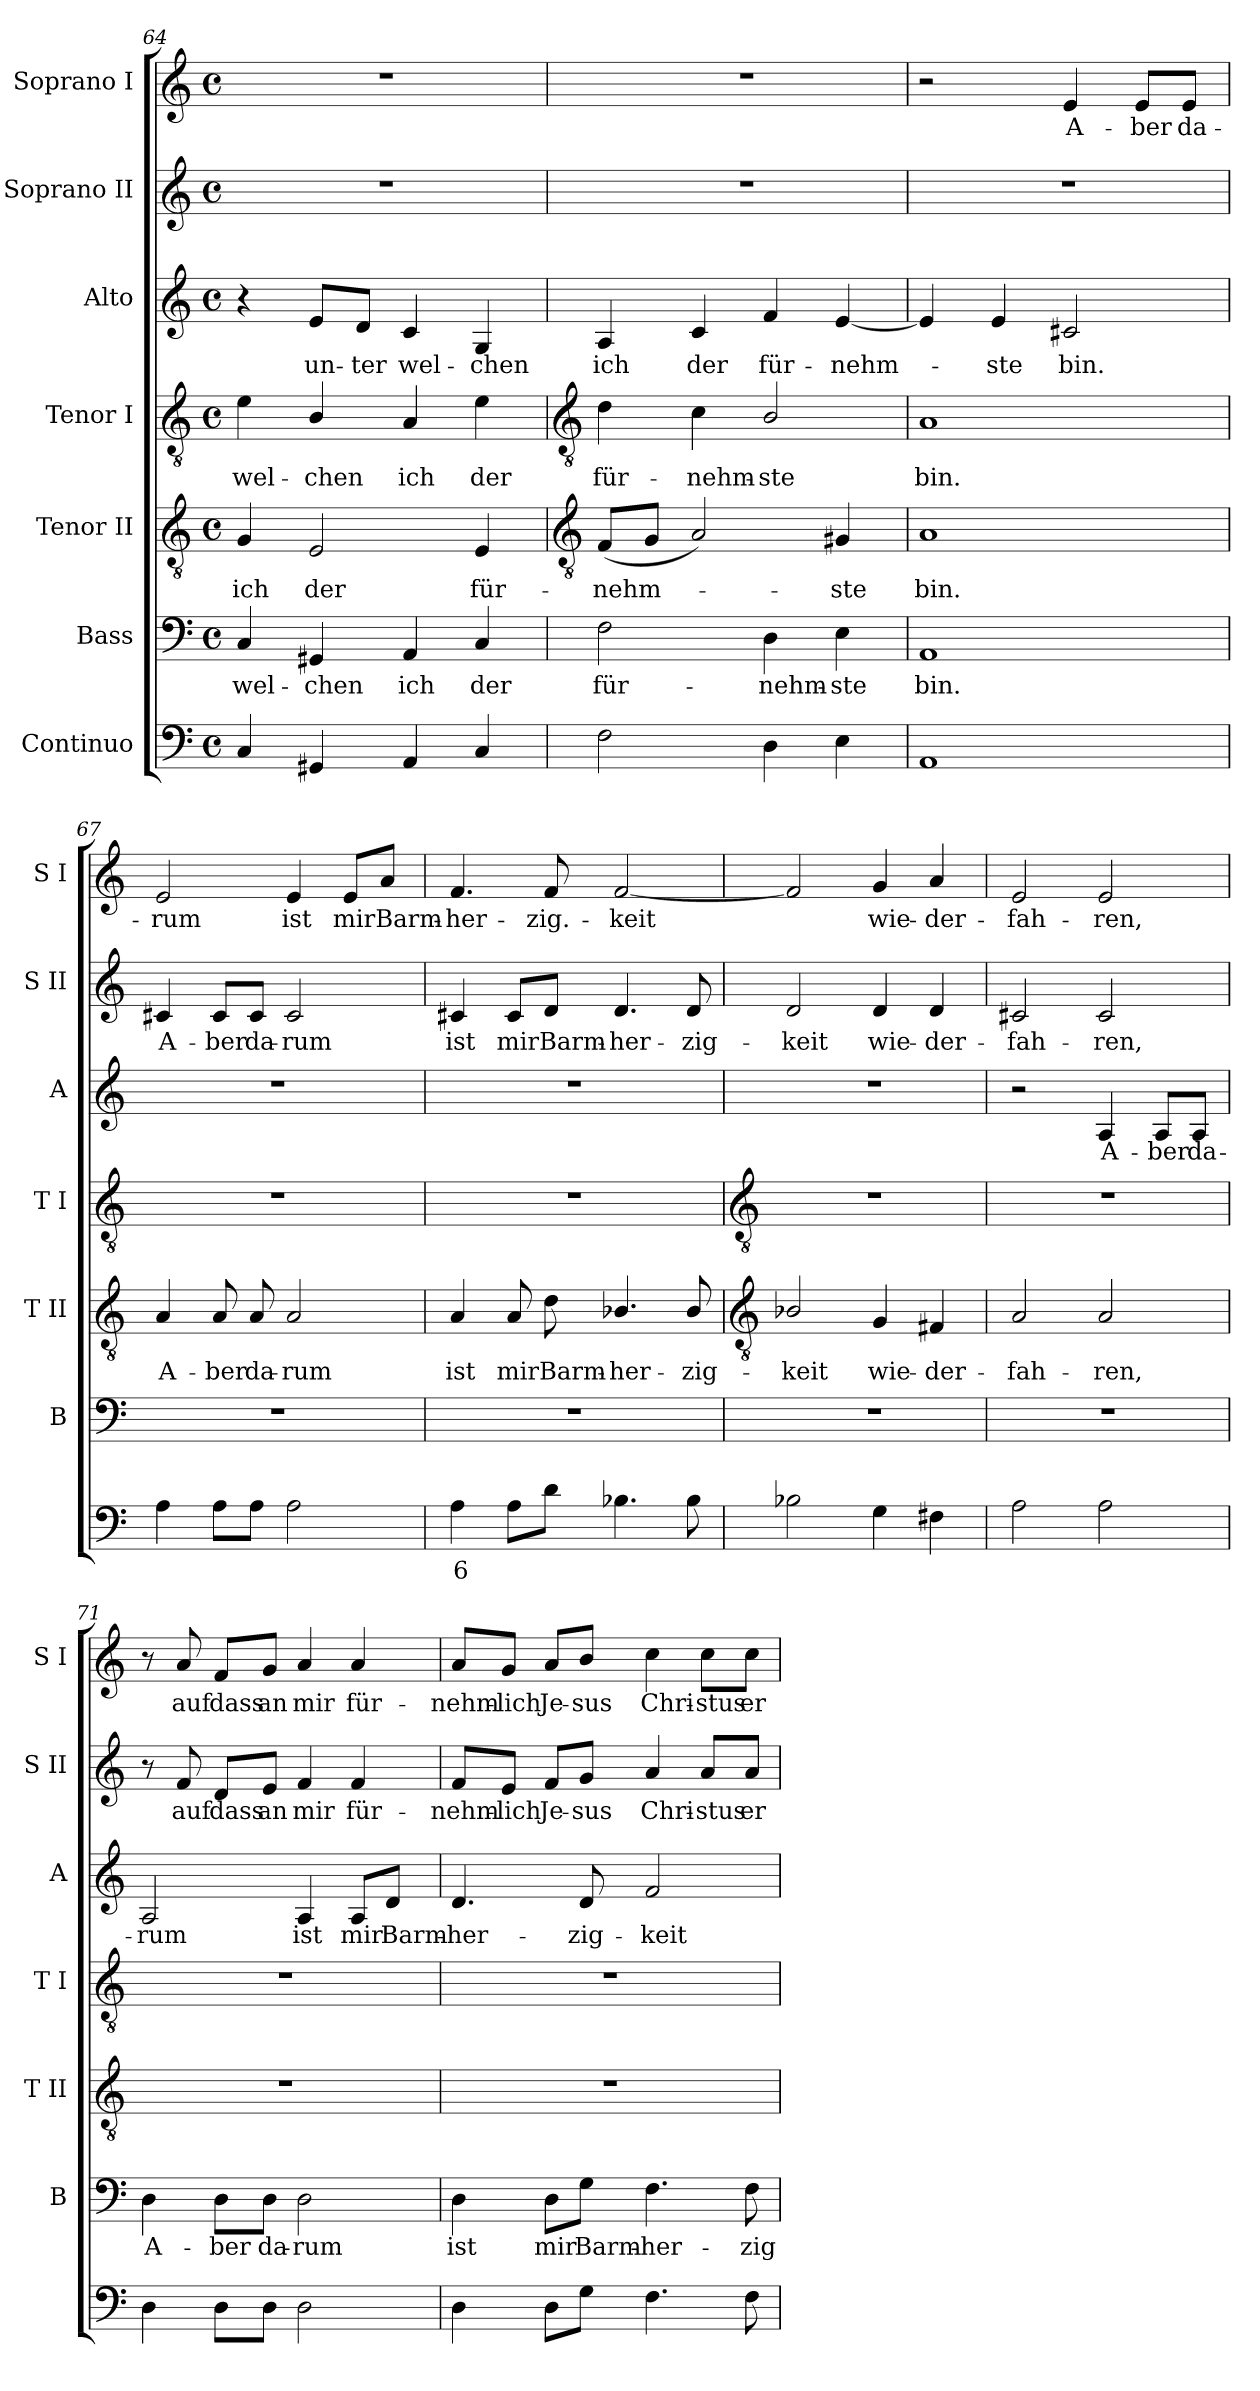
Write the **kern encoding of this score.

**kern	**text	**kern	**text	**kern	**text	**kern	**text	**kern	**text	**kern	**text	**kern	**text
*part7	*part7	*part6	*part6	*part5	*part5	*part4	*part4	*part3	*part3	*part2	*part2	*part1	*part1
*staff7	*staff7	*staff6	*staff6	*staff5	*staff5	*staff4	*staff4	*staff3	*staff3	*staff2	*staff2	*staff1	*staff1
*I"Continuo	*	*I"Bass	*	*I"Tenor II	*	*I"Tenor I	*	*I"Alto	*	*I"Soprano II	*	*I"Soprano I	*
*	*	*I'B	*	*I'T II	*	*I'T I	*	*I'A	*	*I'S II	*	*I'S I	*
*clefF4	*	*clefF4	*	*clefGv2	*	*clefGv2	*	*clefG2	*	*clefG2	*	*clefG2	*
*k[]	*	*k[]	*	*k[]	*	*k[]	*	*k[]	*	*k[]	*	*k[]	*
*C:	*	*C:	*	*C:	*	*C:	*	*C:	*	*C:	*	*C:	*
*M4/4	*	*M4/4	*	*M4/4	*	*M4/4	*	*M4/4	*	*M4/4	*	*M4/4	*
*met(c)	*	*met(c)	*	*met(c)	*	*met(c)	*	*met(c)	*	*met(c)	*	*met(c)	*
=64	=64	=64	=64	=64	=64	=64	=64	=64	=64	=64	=64	=64	=64
!	!	!	!LO:LY:b	!	!LO:LY:b	!	!LO:LY:b	!	!	!	!	!	!
4C	.	4C	wel-	4G	ich	4e	wel-	4r	.	1r	.	1r	.
!	!	!	!LO:LY:b	!	!LO:LY:b	!	!LO:LY:b	!	!LO:LY:b	!	!	!	!
4GG#X	.	4GG#X	-chen	2E	der	4B/	-chen	8e/L	un-	.	.	.	.
!	!	!	!	!	!	!	!	!	!LO:LY:b	!	!	!	!
.	.	.	.	.	.	.	.	8d/J	-ter	.	.	.	.
!	!	!	!LO:LY:b	!	!	!	!LO:LY:b	!	!LO:LY:b	!	!	!	!
4AA	.	4AA	ich	.	.	4A	ich	4c	wel-	.	.	.	.
!	!	!	!LO:LY:b	!	!LO:LY:b	!	!LO:LY:b	!	!LO:LY:b	!	!	!	!
4C	.	4C	der	4E	für-	4e	der	4G	-chen	.	.	.	.
!!LO:LB:g=z
=65	=65	=65	=65	=65	=65	=65	=65	=65	=65	=65	=65	=65	=65
*	*	*	*	*clefGv2	*	*clefGv2	*	*	*	*	*	*	*
!	!	!	!LO:LY:b	!	!LO:LY:b	!	!LO:LY:b	!	!LO:LY:b	!	!	!	!
2F	.	2F	für-	(<8FL	-nehm-	4d	für-	4A	ich	1r	.	1r	.
.	.	.	.	8GJ	.	.	.	.	.	.	.	.	.
!	!	!	!	!	!	!	!LO:LY:b	!	!LO:LY:b	!	!	!	!
.	.	.	.	2A)	.	4c	-nehm-	4c	der	.	.	.	.
!	!	!	!LO:LY:b	!	!	!	!LO:LY:b	!	!LO:LY:b	!	!	!	!
4D	.	4D	-nehm-	.	.	2B/	-ste	4f	für-	.	.	.	.
!	!	!	!LO:LY:b	!	!LO:LY:b	!	!	!	!LO:LY:b	!	!	!	!
4E	.	4E	-ste	4G#X	ste	.	.	[4e	-nehm-	.	.	.	.
=66	=66	=66	=66	=66	=66	=66	=66	=66	=66	=66	=66	=66	=66
!	!	!	!LO:LY:b	!	!LO:LY:b	!	!LO:LY:b	!	!	!	!	!	!
1AA	.	1AA	bin.	1A	bin.	1A	bin.	4e]	.	1r	.	2r	.
!	!	!	!	!	!	!	!	!	!LO:LY:b	!	!	!	!
.	.	.	.	.	.	.	.	4e	ste	.	.	.	.
!	!	!	!	!	!	!	!	!	!LO:LY:b	!	!	!	!LO:LY:b
.	.	.	.	.	.	.	.	2c#X	bin.	.	.	4e	A-
!	!	!	!	!	!	!	!	!	!	!	!	!	!LO:LY:b
.	.	.	.	.	.	.	.	.	.	.	.	8e/L	-ber
!	!	!	!	!	!	!	!	!	!	!	!	!	!LO:LY:b
.	.	.	.	.	.	.	.	.	.	.	.	8e/J	da-
=67	=67	=67	=67	=67	=67	=67	=67	=67	=67	=67	=67	=67	=67
!	!	!	!	!	!LO:LY:b	!	!	!	!	!	!LO:LY:b	!	!LO:LY:b
4A	.	1r	.	4A	A-	1r	.	1r	.	4c#X	A-	2e	-rum
!	!	!	!	!	!LO:LY:b	!	!	!	!	!	!LO:LY:b	!	!
8AL	.	.	.	8A	-ber	.	.	.	.	8c#/L	-ber	.	.
!	!	!	!	!	!LO:LY:b	!	!	!	!	!	!LO:LY:b	!	!
8AJ	.	.	.	8A	da-	.	.	.	.	8c#/J	da-	.	.
!	!	!	!	!	!LO:LY:b	!	!	!	!	!	!LO:LY:b	!	!LO:LY:b
2A	.	.	.	2A	-rum	.	.	.	.	2c#	-rum	4e	ist
!	!	!	!	!	!	!	!	!	!	!	!	!	!LO:LY:b
.	.	.	.	.	.	.	.	.	.	.	.	8e/L	mir
!	!	!	!	!	!	!	!	!	!	!	!	!	!LO:LY:b
.	.	.	.	.	.	.	.	.	.	.	.	8a/J	Barm-
=68	=68	=68	=68	=68	=68	=68	=68	=68	=68	=68	=68	=68	=68
!	!LO:LY:b	!	!	!	!LO:LY:b	!	!	!	!	!	!LO:LY:b	!	!LO:LY:b
4A	6	1r	.	4A	ist	1r	.	1r	.	4c#X	ist	4.f	-her-
!	!	!	!	!	!LO:LY:b	!	!	!	!	!	!LO:LY:b	!	!
8AL	.	.	.	8A	mir	.	.	.	.	8c#/L	mir	.	.
!	!	!	!	!	!LO:LY:b	!	!	!	!	!	!LO:LY:b	!	!LO:LY:b
8dJ	.	.	.	8d	Barm-	.	.	.	.	8d/J	Barm-	8f	-zig.-
!	!	!	!	!	!LO:LY:b	!	!	!	!	!	!LO:LY:b	!	!LO:LY:b
4.B-X	.	.	.	4.B-X/	-her-	.	.	.	.	4.d	-her-	[2f	-keit
!	!	!	!	!	!LO:LY:b	!	!	!	!	!	!LO:LY:b	!	!
8B-	.	.	.	8B-/	-zig-	.	.	.	.	8d	-zig-	.	.
!!LO:LB:g=z
=69	=69	=69	=69	=69	=69	=69	=69	=69	=69	=69	=69	=69	=69
*	*	*	*	*clefGv2	*	*clefGv2	*	*	*	*	*	*	*
!	!	!	!	!	!LO:LY:b	!	!	!	!	!	!LO:LY:b	!	!
2B-X	.	1r	.	2B-X/	-keit	1r	.	1r	.	2d	-keit	2f]	.
!	!	!	!	!	!LO:LY:b	!	!	!	!	!	!LO:LY:b	!	!LO:LY:b
4G	.	.	.	4G	wie-	.	.	.	.	4d	wie-	4g	wie-
!	!	!	!	!	!LO:LY:b	!	!	!	!	!	!LO:LY:b	!	!LO:LY:b
4F#X	.	.	.	4F#X	-der-	.	.	.	.	4d	-der-	4a	-der-
=70	=70	=70	=70	=70	=70	=70	=70	=70	=70	=70	=70	=70	=70
!	!	!	!	!	!LO:LY:b	!	!	!	!	!	!LO:LY:b	!	!LO:LY:b
2A	.	1r	.	2A	-fah-	1r	.	2r	.	2c#X	-fah-	2e	-fah-
!	!	!	!	!	!LO:LY:b	!	!	!	!LO:LY:b	!	!LO:LY:b	!	!LO:LY:b
2A	.	.	.	2A	-ren,	.	.	4A	A-	2c#	-ren,	2e	-ren,
!	!	!	!	!	!	!	!	!	!LO:LY:b	!	!	!	!
.	.	.	.	.	.	.	.	8A/L	-ber	.	.	.	.
!	!	!	!	!	!	!	!	!	!LO:LY:b	!	!	!	!
.	.	.	.	.	.	.	.	8A/J	da-	.	.	.	.
=71	=71	=71	=71	=71	=71	=71	=71	=71	=71	=71	=71	=71	=71
!	!	!	!LO:LY:b	!	!	!	!	!	!LO:LY:b	!	!	!	!
4D	.	4D	A-	1r	.	1r	.	2A	-rum	8r	.	8r	.
!	!	!	!	!	!	!	!	!	!	!	!LO:LY:b	!	!LO:LY:b
.	.	.	.	.	.	.	.	.	.	8f	auf	8a	auf
!	!	!	!LO:LY:b	!	!	!	!	!	!	!	!LO:LY:b	!	!LO:LY:b
8DL	.	8D\L	-ber	.	.	.	.	.	.	8d/L	dass	8f/L	dass
!	!	!	!LO:LY:b	!	!	!	!	!	!	!	!LO:LY:b	!	!LO:LY:b
8DJ	.	8D\J	da-	.	.	.	.	.	.	8e/J	an	8g/J	an
!	!	!	!LO:LY:b	!	!	!	!	!	!LO:LY:b	!	!LO:LY:b	!	!LO:LY:b
2D	.	2D	-rum	.	.	.	.	4A	ist	4f	mir	4a	mir
!	!	!	!	!	!	!	!	!	!LO:LY:b	!	!LO:LY:b	!	!LO:LY:b
.	.	.	.	.	.	.	.	8A/L	mir	4f	für-	4a	für-
!	!	!	!	!	!	!	!	!	!LO:LY:b	!	!	!	!
.	.	.	.	.	.	.	.	8d/J	Barm-	.	.	.	.
=72	=72	=72	=72	=72	=72	=72	=72	=72	=72	=72	=72	=72	=72
!	!	!	!LO:LY:b	!	!	!	!	!	!LO:LY:b	!	!LO:LY:b	!	!LO:LY:b
4D	.	4D	ist	1r	.	1r	.	4.d	-her-	8f/L	-nehm-	8a/L	-nehm-
!	!	!	!	!	!	!	!	!	!	!	!LO:LY:b	!	!LO:LY:b
.	.	.	.	.	.	.	.	.	.	8e/J	-lich	8g/J	-lich
!	!	!	!LO:LY:b	!	!	!	!	!	!	!	!LO:LY:b	!	!LO:LY:b
8DL	.	8D\L	mir	.	.	.	.	.	.	8f/L	Je-	8a/L	Je-
!	!	!	!LO:LY:b	!	!	!	!	!	!LO:LY:b	!	!LO:LY:b	!	!LO:LY:b
8GJ	.	8G\J	Barm-	.	.	.	.	8d	-zig-	8g/J	-sus	8b/J	-sus
!	!	!	!LO:LY:b	!	!	!	!	!	!LO:LY:b	!	!LO:LY:b	!	!LO:LY:b
4.F	.	4.F	-her-	.	.	.	.	2f	-keit	4a	Chri-	4cc	Chri-
!	!	!	!	!	!	!	!	!	!	!	!LO:LY:b	!	!LO:LY:b
.	.	.	.	.	.	.	.	.	.	8a/L	-stus	8cc\L	-stus
!	!	!	!LO:LY:b	!	!	!	!	!	!	!	!LO:LY:b	!	!LO:LY:b
8F	.	8F	-zig-	.	.	.	.	.	.	8a/J	er-	8cc\J	er-
=	=	=	=	=	=	=	=	=	=	=	=	=	=
*-	*-	*-	*-	*-	*-	*-	*-	*-	*-	*-	*-	*-	*-
